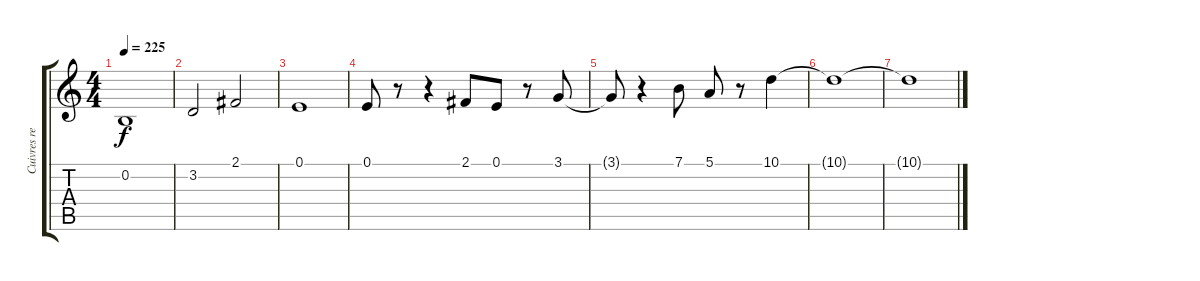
\track ("Cuivres renfort" "Cuivres re") {instrument brasssection}
\staff {score tabs}
\tuning (E4 B3 G3 D3 A2 E2) {hide}
\ts (4 4)
\tempo 225
\clef g2
\ks c
0.2.1{dy f} |
3.2.2 2.1.2 |
0.1.1 |
0.1.8 r.8 r.4 2.1.8 0.1.8 r.8 3.1.8 |
3.1{t}.8 r.4 7.1.8 5.1.8 r.8 10.1.4 |
10.1{t}.1 |
10.1{t}.1
